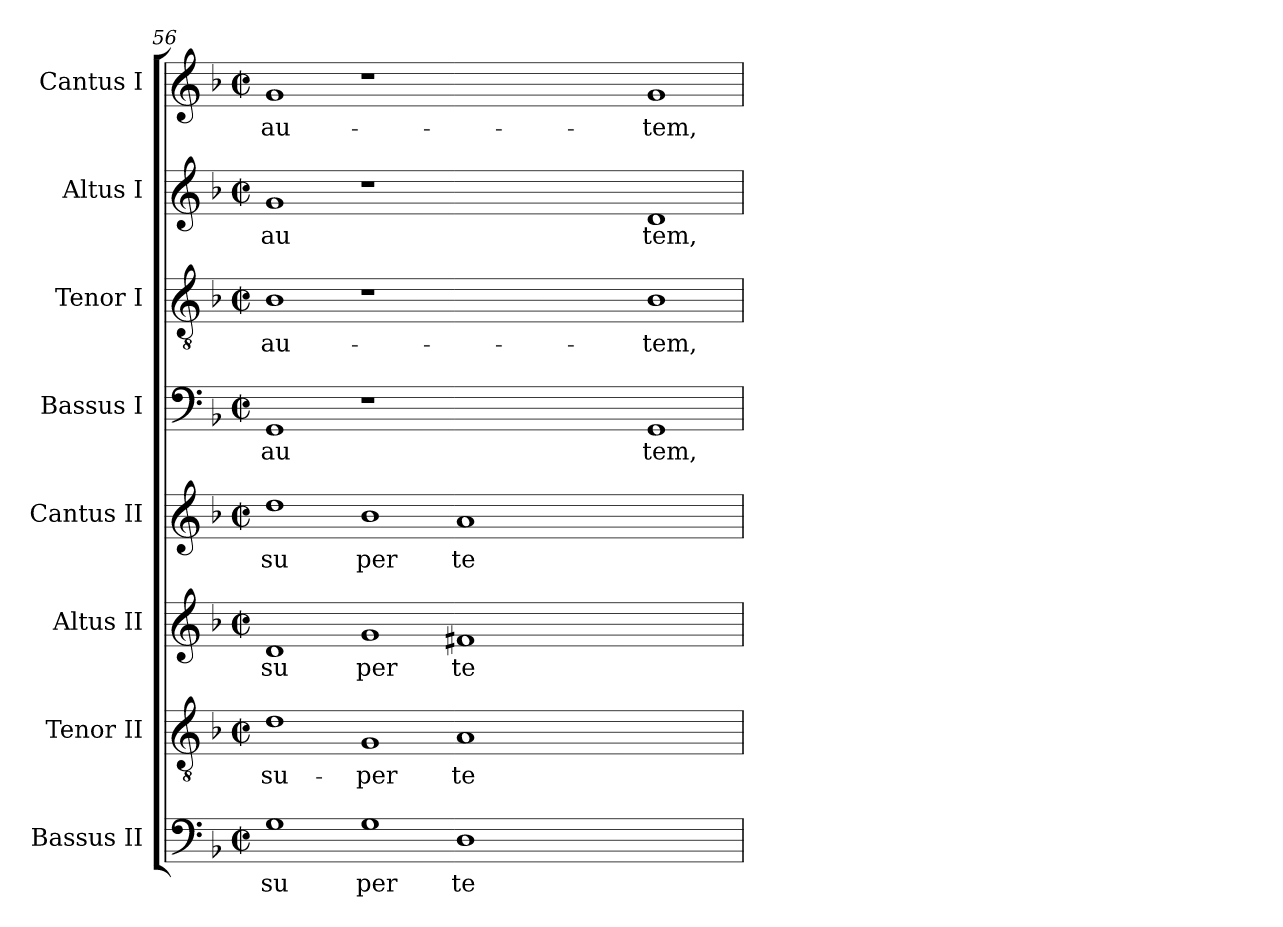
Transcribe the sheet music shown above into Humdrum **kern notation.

**kern	**text	**kern	**text	**kern	**text	**kern	**text	**kern	**text	**kern	**text	**kern	**text	**kern	**text
*part8	*part8	*part7	*part7	*part6	*part6	*part5	*part5	*part4	*part4	*part3	*part3	*part2	*part2	*part1	*part1
*staff8	*staff8	*staff7	*staff7	*staff6	*staff6	*staff5	*staff5	*staff4	*staff4	*staff3	*staff3	*staff2	*staff2	*staff1	*staff1
*I"Bassus II	*	*I"Tenor II	*	*I"Altus II	*	*I"Cantus II	*	*I"Bassus I	*	*I"Tenor I	*	*I"Altus I	*	*I"Cantus I	*
!!LO:PB:g=z
*clefF4	*	*clefGv2	*	*clefG2	*	*clefG2	*	*clefF4	*	*clefGv2	*	*clefG2	*	*clefG2	*
*k[b-]	*	*k[b-]	*	*k[b-]	*	*k[b-]	*	*k[b-]	*	*k[b-]	*	*k[b-]	*	*k[b-]	*
*F:	*	*F:	*	*F:	*	*F:	*	*F:	*	*F:	*	*F:	*	*F:	*
*M2/2	*	*M2/2	*	*M2/2	*	*M2/2	*	*M2/2	*	*M2/2	*	*M2/2	*	*M2/2	*
*met(c|)	*	*met(c|)	*	*met(c|)	*	*met(c|)	*	*met(c|)	*	*met(c|)	*	*met(c|)	*	*met(c|)	*
=56	=56	=56	=56	=56	=56	=56	=56	=56	=56	=56	=56	=56	=56	=56	=56
!	!LO:LY:b:cj	!	!LO:LY:b:cj	!	!LO:LY:b:cj	!	!LO:LY:b:cj	!	!LO:LY:b:cj	!	!LO:LY:b:cj	!	!LO:LY:b:cj	!	!LO:LY:b:cj
1G	su	1d	su-	1d	su	1dd	su	1GG	au	1B-	au-	1g	au	1g	au-
!	!LO:LY:b:cj	!	!LO:LY:b:cj	!	!LO:LY:b:cj	!	!LO:LY:b:cj	!LO:N:vis=1	!	!LO:N:vis=1	!	!LO:N:vis=1	!	!LO:N:vis=1	!
1G	per	1G	-per	1g	per	1b-	per	0.r	.	0.r	.	0.r	.	0.r	.
!	!LO:LY:b:cj	!	!LO:LY:b:cj	!	!LO:LY:b:cj	!	!LO:LY:b:cj	!	!	!	!	!	!	!	!
1D	te	1A	te	1f#X	te	1a	te	.	.	.	.	.	.	.	.
0ryy	.	0ryy	.	0ryy	.	0ryy	.	.	.	.	.	.	.	.	.
!	!	!	!	!	!	!	!	!	!LO:LY:b:cj	!	!LO:LY:b:cj	!	!LO:LY:b:cj	!	!LO:LY:b:cj
.	.	.	.	.	.	.	.	1GG	tem,	1B-	-tem,	1d	tem,	1g	-tem,
=	=	=	=	=	=	=	=	=	=	=	=	=	=	=	=
*-	*-	*-	*-	*-	*-	*-	*-	*-	*-	*-	*-	*-	*-	*-	*-
